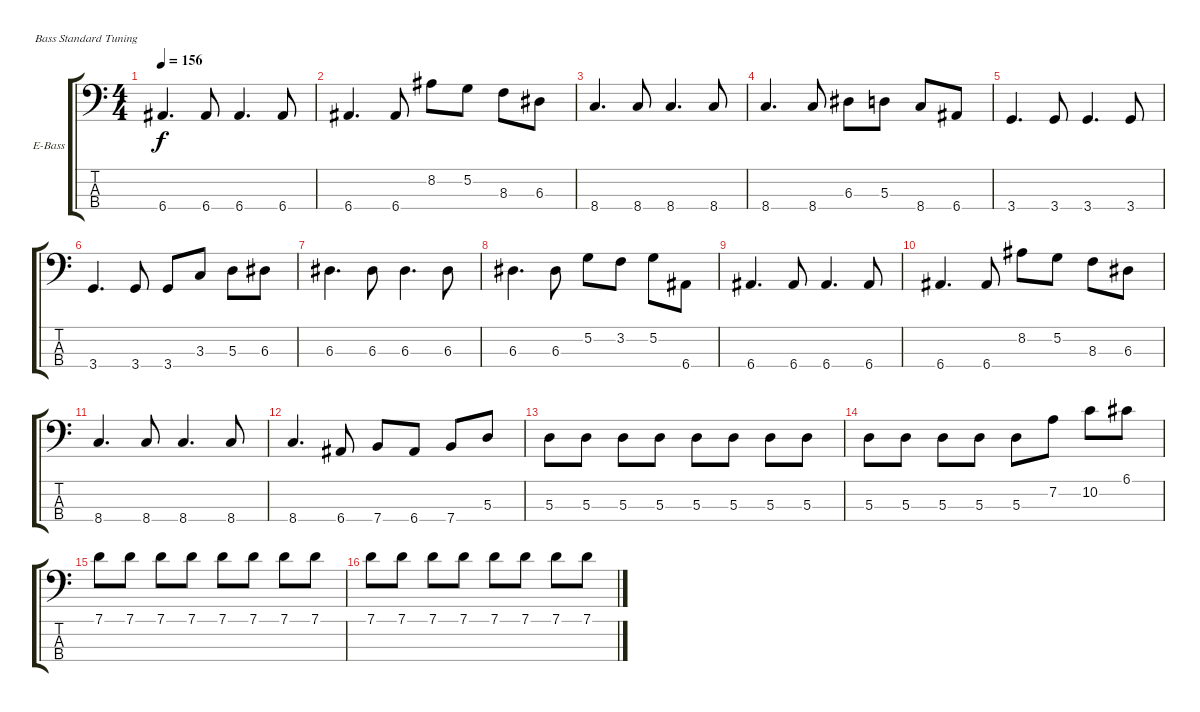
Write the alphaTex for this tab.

\defaultSystemsLayout 4
\bracketExtendMode groupsimilarinstruments
\firstSystemTrackNameOrientation horizontal
\otherSystemsTrackNameOrientation horizontal
\track ("Electric Bass" "E-Bass") {instrument electricbassfinger}
\staff {score tabs}
\tuning (G2 D2 A1 E1)
\ts (4 4)
\tempo 156
\clef f4
\ks c
6.4.4{d dy f} 6.4.8 6.4.4{d} 6.4.8 |
6.4.4{d} 6.4.8 8.2.8 5.2.8 8.3.8 6.3.8 |
8.4.4{d} 8.4.8 8.4.4{d} 8.4.8 |
8.4.4{d} 8.4.8 6.3.8 5.3.8 8.4.8 6.4.8 |
3.4.4{d} 3.4.8 3.4.4{d} 3.4.8 |
3.4.4{d} 3.4.8 3.4.8 3.3.8 5.3.8 6.3.8 |
6.3.4{d} 6.3.8 6.3.4{d} 6.3.8 |
6.3.4{d} 6.3.8 5.2.8 3.2.8 5.2.8 6.4.8 |
6.4.4{d} 6.4.8 6.4.4{d} 6.4.8 |
6.4.4{d} 6.4.8 8.2.8 5.2.8 8.3.8 6.3.8 |
8.4.4{d} 8.4.8 8.4.4{d} 8.4.8 |
8.4.4{d} 6.4.8 7.4.8 6.4.8 7.4.8 5.3.8 |
5.3.8 5.3.8 5.3.8 5.3.8 5.3.8 5.3.8 5.3.8 5.3.8 |
5.3.8 5.3.8 5.3.8 5.3.8 5.3.8 7.2.8 10.2.8 6.1.8 |
7.1.8 7.1.8 7.1.8 7.1.8 7.1.8 7.1.8 7.1.8 7.1.8 |
7.1.8 7.1.8 7.1.8 7.1.8 7.1.8 7.1.8 7.1.8 7.1.8
